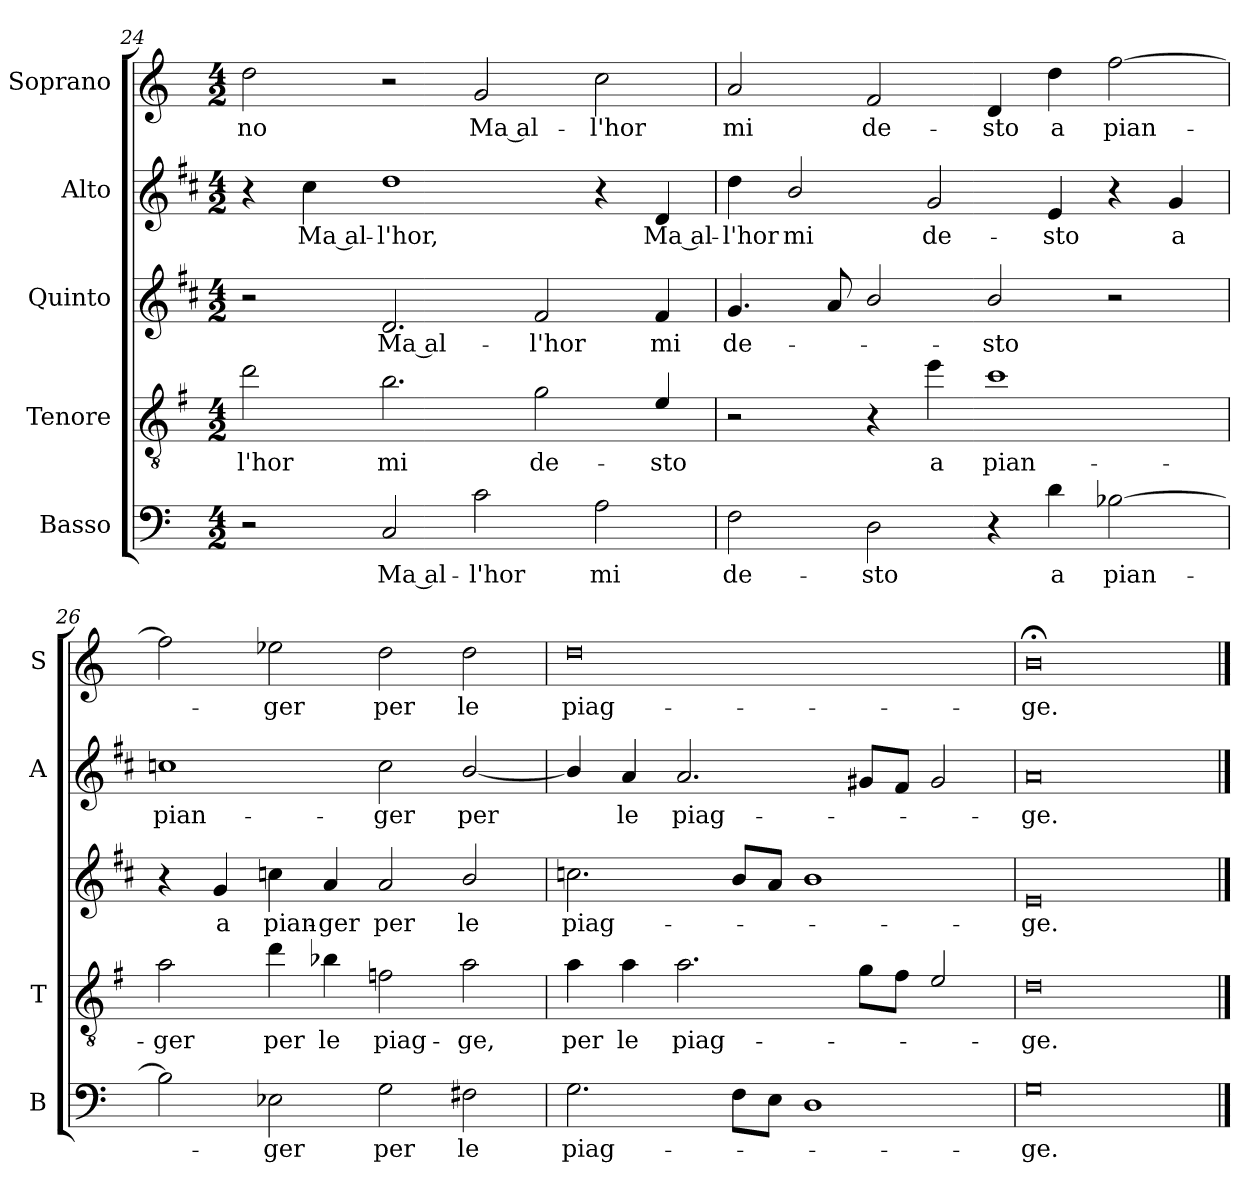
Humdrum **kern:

**kern	**text	**kern	**text	**kern	**text	**kern	**text	**kern	**text
*part5	*part5	*part4	*part4	*part3	*part3	*part2	*part2	*part1	*part1
*staff5	*staff5	*staff4	*staff4	*staff3	*staff3	*staff2	*staff2	*staff1	*staff1
*I"Basso	*	*I"Tenore	*	*I"Quinto	*	*I"Alto	*	*I"Soprano	*
*I'B	*	*I'T	*	*	*	*I'A	*	*I'S	*
*clefF4	*	*clefGv2	*	*clefG2	*	*clefG2	*	*clefG2	*
*	*	*ITrd4c7	*	*ITrd1c2	*	*ITrd1c2	*	*	*
*k[]	*	*k[]	*	*k[]	*	*k[]	*	*k[]	*
*C:	*	*C:	*	*C:	*	*C:	*	*C:	*
*M4/2	*	*M4/2	*	*M4/2	*	*M4/2	*	*M4/2	*
=24	=24	=24	=24	=24	=24	=24	=24	=24	=24
!	!	!	!LO:LY:b	!	!	!	!	!	!LO:LY:b
2r	.	2g\	-l'hor	2r	.	4r	.	2dd\	-no
!	!	!	!	!	!	!	!LO:LY:b	!	!
.	.	.	.	.	.	4b\	Ma al-	.	.
!	!LO:LY:b	!	!LO:LY:b	!	!LO:LY:b	!	!LO:LY:b	!	!
2C/	Ma al-	2.e\	mi	2.c/	Ma al-	1cc	-l'hor,	2r	.
!	!LO:LY:b	!	!	!	!	!	!	!	!LO:LY:b
2c\	-l'hor	.	.	.	.	.	.	2g/	Ma al-
!	!	!	!LO:LY:b	!	!LO:LY:b	!	!	!	!
.	.	2c\	de-	2e/	-l'hor	.	.	.	.
!	!LO:LY:b	!	!	!	!	!	!	!	!LO:LY:b
2A\	mi	.	.	.	.	4r	.	2cc\	-l'hor
!	!	!	!LO:LY:b	!	!LO:LY:b	!	!LO:LY:b	!	!
.	.	4A/	-sto	4e/	mi	4c/	Ma al-	.	.
!!LO:LB:g=z
=25	=25	=25	=25	=25	=25	=25	=25	=25	=25
!	!LO:LY:b	!	!	!	!LO:LY:b	!	!LO:LY:b	!	!LO:LY:b
2F\	de-	2r	.	4.f/	de-	4cc\	-l'hor	2a/	mi
!	!	!	!	!	!	!	!LO:LY:b	!	!
.	.	.	.	.	.	2a/	mi	.	.
.	.	.	.	8g/	.	.	.	.	.
!	!LO:LY:b	!	!	!	!	!	!	!	!LO:LY:b
2D\	-sto	4r	.	2a/	.	.	.	2f/	de-
!	!	!	!LO:LY:b	!	!	!	!LO:LY:b	!	!
.	.	4a\	a	.	.	2f/	de-	.	.
!	!	!	!LO:LY:b	!	!LO:LY:b	!	!	!	!LO:LY:b
4r	.	1f	pian-	2a/	-sto	.	.	4d/	-sto
!	!LO:LY:b	!	!	!	!	!	!LO:LY:b	!	!LO:LY:b
4d\	a	.	.	.	.	4d/	-sto	4dd\	a
!	!LO:LY:b	!	!	!	!	!	!	!	!LO:LY:b
[2B-X\	pian-	.	.	2r	.	4r	.	[2ff\	pian-
!	!	!	!	!	!	!	!LO:LY:b	!	!
.	.	.	.	.	.	4f/	a	.	.
=26	=26	=26	=26	=26	=26	=26	=26	=26	=26
!	!	!	!LO:LY:b	!	!	!	!LO:LY:b	!	!
2B-\]	.	2d\	-ger	4r	.	1b-X	pian-	2ff\]	.
!	!	!	!	!	!LO:LY:b	!	!	!	!
.	.	.	.	4f/	a	.	.	.	.
!	!LO:LY:b	!	!LO:LY:b	!	!LO:LY:b	!	!	!	!LO:LY:b
2E-X\	-ger	4g\	per	4b-X\	pian-	.	.	2ee-X\	-ger
!	!	!	!LO:LY:b	!	!LO:LY:b	!	!	!	!
.	.	4e-X\	le	4g/	-ger	.	.	.	.
!	!LO:LY:b	!	!LO:LY:b	!	!LO:LY:b	!	!LO:LY:b	!	!LO:LY:b
2G\	per	2B-X\	piag-	2g/	per	2b-\	-ger	2dd\	per
!	!LO:LY:b	!	!LO:LY:b	!	!LO:LY:b	!	!LO:LY:b	!	!LO:LY:b
2F#X\	le	2d\	-ge,	2a/	le	[2a/	per	2dd\	le
=27	=27	=27	=27	=27	=27	=27	=27	=27	=27
!	!LO:LY:b	!	!LO:LY:b	!	!LO:LY:b	!	!	!	!LO:LY:b
2.G\	piag-	4d\	per	2.b-X\	piag-	4a/]	.	0dd	piag-
!	!	!	!LO:LY:b	!	!	!	!LO:LY:b	!	!
.	.	4d\	le	.	.	4g/	le	.	.
!	!	!	!LO:LY:b	!	!	!	!LO:LY:b	!	!
.	.	2.d\	piag-	.	.	2.g/	piag-	.	.
8F\L	.	.	.	8a/L	.	.	.	.	.
8E\J	.	.	.	8g/J	.	.	.	.	.
1D	.	.	.	1a	.	.	.	.	.
.	.	8c\L	.	.	.	8f#X/L	.	.	.
.	.	8B\J	.	.	.	8e/J	.	.	.
.	.	2A/	.	.	.	2f#/	.	.	.
=28	=28	=28	=28	=28	=28	=28	=28	=28	=28
!	!LO:LY:b	!	!LO:LY:b	!	!LO:LY:b	!	!LO:LY:b	!	!LO:LY:b
0G	-ge.	0G	-ge.	0d	-ge.	0g	-ge.	0b;<	-ge.
==	==	==	==	==	==	==	==	==	==
*-	*-	*-	*-	*-	*-	*-	*-	*-	*-
